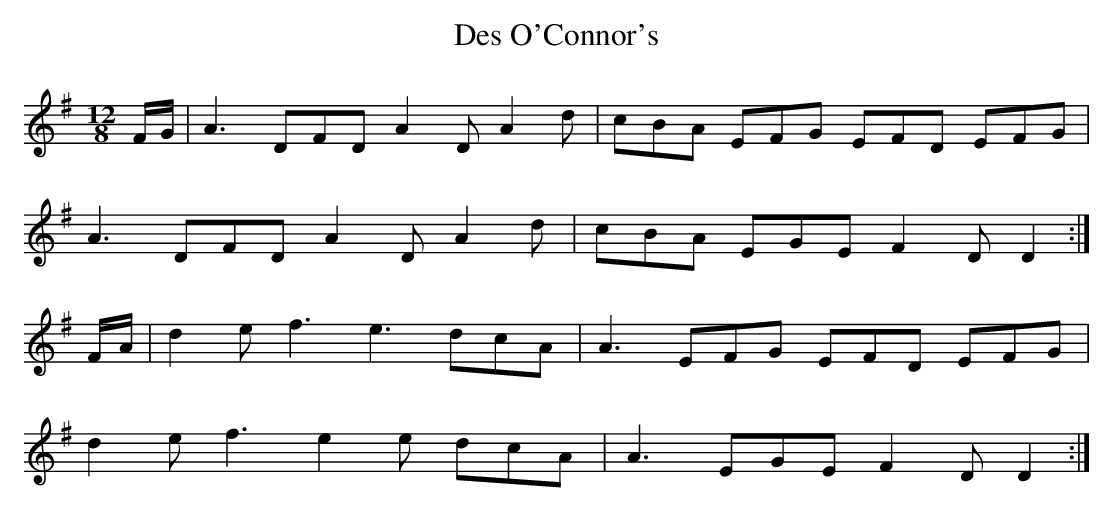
X:1
T: Des O'Connor's
M: 12/8
L: 1/8
K: Dmix
F/G/ | A3 DFD A2 D A2 d | cBA EFG EFD EFG |
A3 DFD A2 D A2 d | cBA EGE F2 D D2 :|
F/A/ | d2 e f3 e3 dcA | A3 EFG EFD EFG |
d2 e f3 e2 e dcA | A3 EGE F2 D D2 :|
